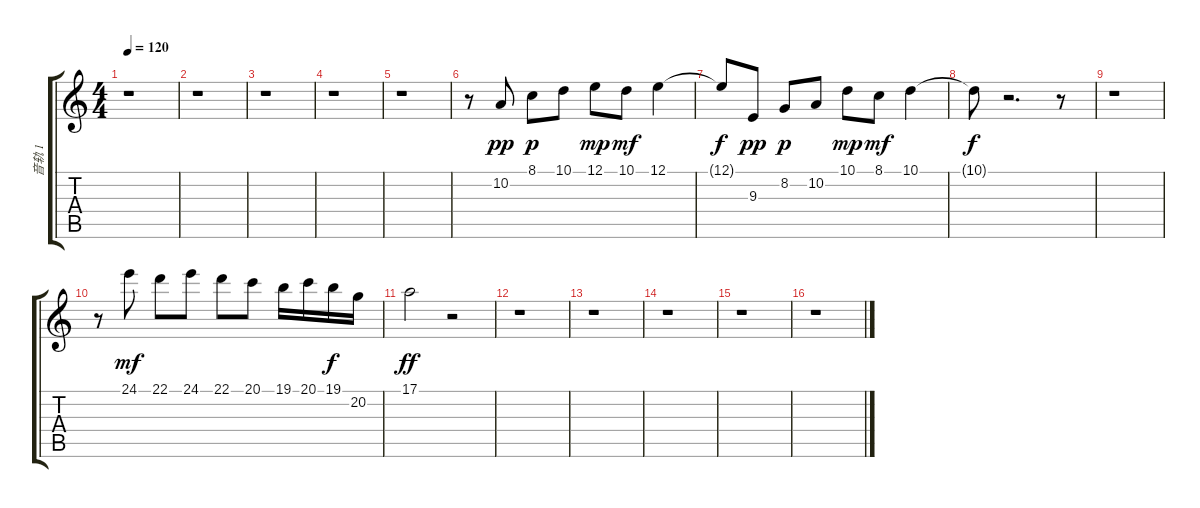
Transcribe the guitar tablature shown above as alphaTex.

\track ("音轨 1" "音轨 1") {instrument vibraphone}
\staff {score tabs}
\tuning (E4 B3 G3 D3 A2 E2) {hide}
\ts (4 4)
\tempo 120
\clef g2
\ks c
r.1{dy pp instrument vibraphone} |
r.1 |
r.1 |
r.1 |
r.1 |
r.8 10.2.8 8.1.8{dy p} 10.1.8 12.1.8{dy mp} 10.1.8{dy mf} 12.1.4 |
12.1{t}.8{dy f} 9.3.8{dy pp} 8.2.8{dy p} 10.2.8 10.1.8{dy mp} 8.1.8{dy mf} 10.1.4 |
10.1{t}.8{dy f} r.2{d} r.8 |
r.1 |
r.8 24.1.8{dy mf} 22.1.8 24.1.8 22.1.8 20.1.8 19.1.16 20.1.16 19.1.16{dy f} 20.2.16 |
17.1.2{dy ff} r.2 |
r.1 |
r.1 |
r.1 |
r.1 |
r.1
